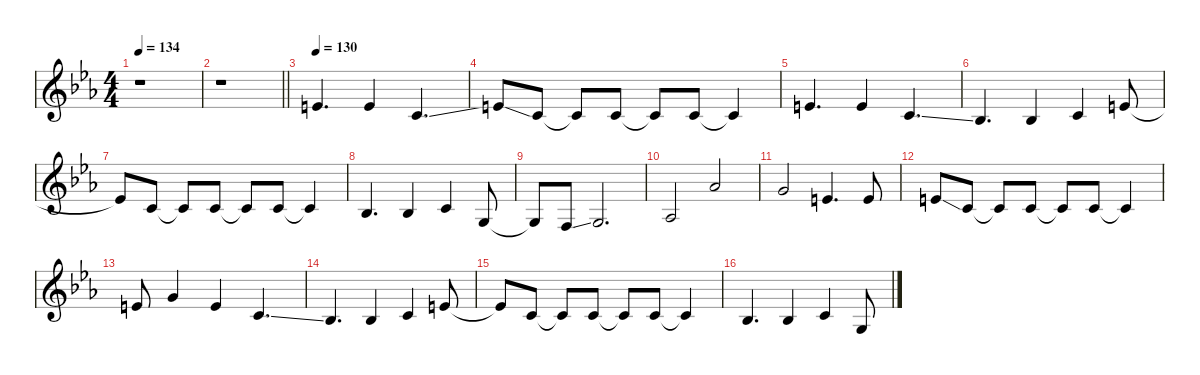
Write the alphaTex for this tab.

\defaultSystemsLayout 4
\hideDynamics
\bracketExtendMode nobrackets
\singleTrackTrackNamePolicy hidden
\multiTrackTrackNamePolicy hidden
\firstSystemTrackNameMode fullname
\otherSystemsTrackNameOrientation horizontal
\track ("Vocals" "led.synth.") {instrument lead2sawtooth}
\staff {score}
\tuning (E4 C4 G3 C3 G2 C2)
\ts (4 4)
\tempo 134
\clef g2
\ks cminor
r.1{dy f beam Down} |
\barLineRight lightlight
r.1{beam Down} |
\tempo 130
0.1{acc forcenatural}.4{d beam Up} 0.1{acc forcenatural}.4{beam Up} 0.2{ss acc forcenatural}.4{d beam Up} |
4.2{ss acc forcenatural}.8{beam Up} 0.2{acc forcenatural}.8{beam Up} 0.2{t acc forcenatural}.8{beam Up} 0.2{acc forcenatural}.8{beam Up} 0.2{t acc forcenatural}.8{beam Up} 0.2{acc forcenatural}.8{beam Up} 0.2{t acc forcenatural}.4{beam Up} |
0.1{acc forcenatural}.4{d beam Up} 4.2{acc forcenatural}.4{beam Up} 5.3{ss acc forcenatural}.4{d beam Up} |
3.3{acc b}.4{d beam Up} 3.3{acc b}.4{beam Up} 0.2{acc forcenatural}.4{beam Up} 0.1{acc forcenatural}.8{beam Up} |
0.1{t acc forcenatural}.8{beam Up} 0.2{acc forcenatural}.8{beam Up} 0.2{t acc forcenatural}.8{beam Up} 0.2{acc forcenatural}.8{beam Up} 0.2{t acc forcenatural}.8{beam Up} 5.3{acc forcenatural}.8{beam Up} 5.3{t acc forcenatural}.4{beam Up} |
3.3{acc b}.4{d beam Up} 3.3{acc b}.4{beam Up} 0.2{acc forcenatural}.4{beam Up} 0.3{acc forcenatural}.8{beam Up} |
0.3{t acc forcenatural}.8{beam Up} 5.4{ss acc forcenatural}.8{beam Up} 7.4{acc forcenatural}.2{d beam Up} |
1.3{acc b}.2{beam Up} 4.1{acc b}.2{beam Up} |
3.1{acc forcenatural}.2{beam Up} 0.1{acc forcenatural}.4{d beam Up} 0.1{acc forcenatural}.8{beam Up} |
4.2{ss acc forcenatural}.8{beam Up} 0.2{acc forcenatural}.8{beam Up} 0.2{t acc forcenatural}.8{beam Up} 0.2{acc forcenatural}.8{beam Up} 0.2{t acc forcenatural}.8{beam Up} 0.2{acc forcenatural}.8{beam Up} 0.2{t acc forcenatural}.4{beam Up} |
0.1{acc forcenatural}.8{beam Up} 3.1{acc forcenatural}.4{beam Up} 0.1{acc forcenatural}.4{beam Up} 5.3{ss acc forcenatural}.4{d beam Up} |
3.3{acc b}.4{d beam Up} 3.3{acc b}.4{beam Up} 0.2{acc forcenatural}.4{beam Up} 0.1{acc forcenatural}.8{beam Up} |
0.1{t acc forcenatural}.8{beam Up} 0.2{acc forcenatural}.8{beam Up} 0.2{t acc forcenatural}.8{beam Up} 0.2{acc forcenatural}.8{beam Up} 0.2{t acc forcenatural}.8{beam Up} 5.3{acc forcenatural}.8{beam Up} 5.3{t acc forcenatural}.4{beam Up} |
3.3{acc b}.4{d beam Up} 3.3{acc b}.4{beam Up} 0.2{acc forcenatural}.4{beam Up} 0.3{acc forcenatural}.8{beam Up}
